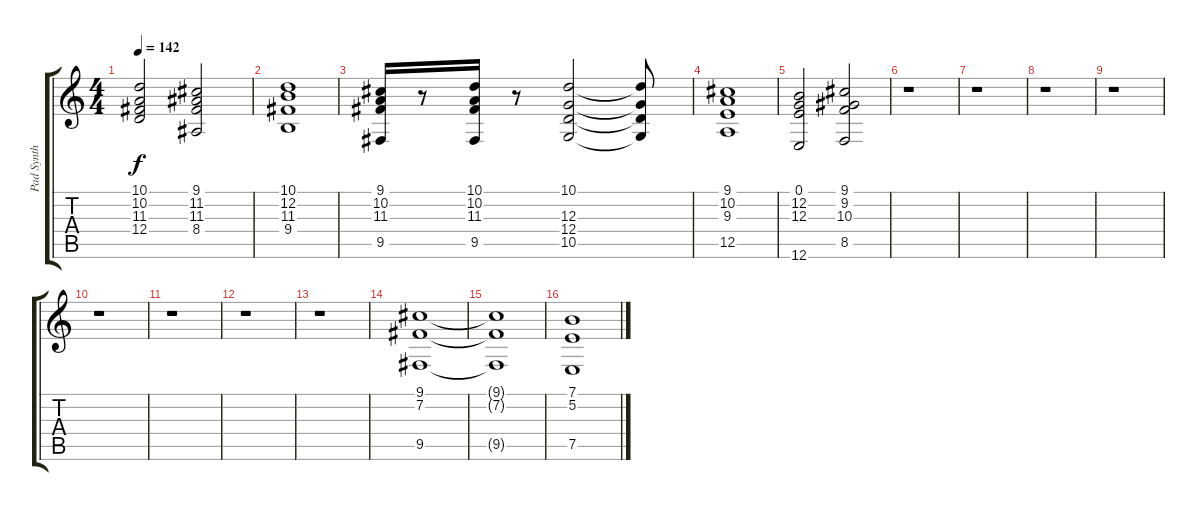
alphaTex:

\track ("Pad Synth" "Pad Synth") {instrument pad3polysynth}
\staff {score tabs}
\tuning (E4 B3 G3 D3 A2 E2) {hide}
\ts (4 4)
\tempo 142
\clef g2
\ks c
(10.1 10.2 11.3 12.4).2{dy f} (9.1 11.2 11.3 8.4).2 |
(10.1 12.2 11.3 9.4).1 |
(9.1 10.2 11.3 9.5).16 r.8 (10.1 10.2 11.3 9.5).16 r.8 (10.1 12.3 12.4 10.5).2 (10.1{t} 12.3{t} 12.4{t} 10.5{t}).8 |
(9.1 10.2 9.3 12.5).1 |
(0.1 12.2 12.3 12.6).2 (9.1 9.2 10.3 8.5).2 |
r.1 |
r.1 |
r.1 |
r.1 |
r.1 |
r.1 |
r.1 |
r.1 |
(9.1 7.2 9.5).1 |
(9.1{t} 7.2{t} 9.5{t}).1 |
(7.1 5.2 7.5).1
